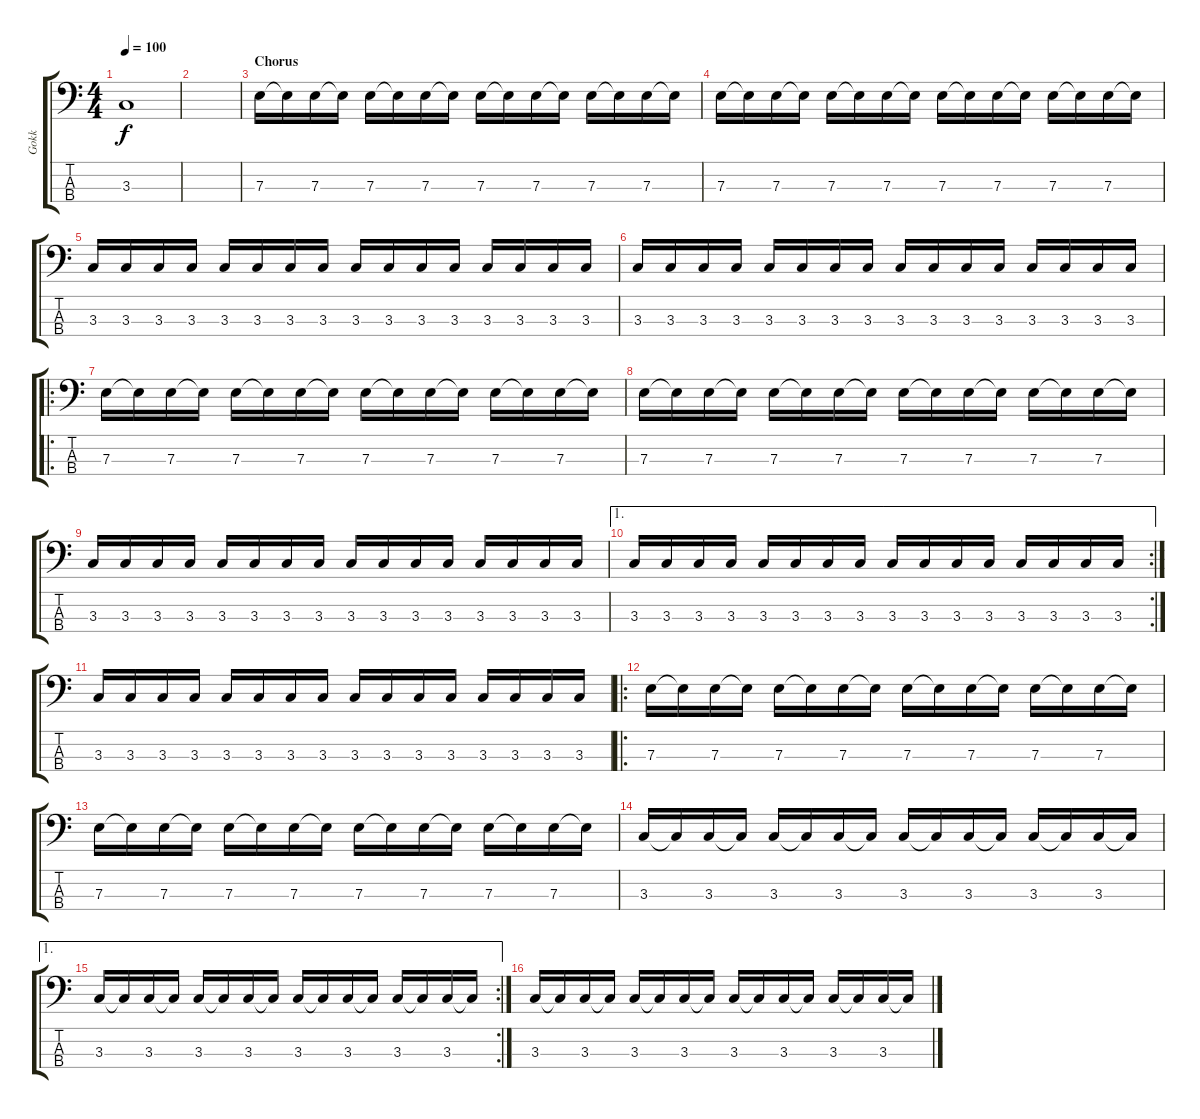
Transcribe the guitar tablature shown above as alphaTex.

\track ("Gokk" "Gokk") {instrument electricbasspick}
\staff {score tabs}
\tuning (G2 D2 A1 E1) {hide}
\ts (4 4)
\tempo 100
\clef f4
\ks c
3.3{t}.1{dy f} |
|
\section ("" "Chorus")
7.3.16 7.3{t}.16 7.3.16 7.3{t}.16 7.3.16 7.3{t}.16 7.3.16 7.3{t}.16 7.3.16 7.3{t}.16 7.3.16 7.3{t}.16 7.3.16 7.3{t}.16 7.3.16 7.3{t}.16 |
7.3.16 7.3{t}.16 7.3.16 7.3{t}.16 7.3.16 7.3{t}.16 7.3.16 7.3{t}.16 7.3.16 7.3{t}.16 7.3.16 7.3{t}.16 7.3.16 7.3{t}.16 7.3.16 7.3{t}.16 |
3.3.16 3.3.16 3.3.16 3.3.16 3.3.16 3.3.16 3.3.16 3.3.16 3.3.16 3.3.16 3.3.16 3.3.16 3.3.16 3.3.16 3.3.16 3.3.16 |
3.3.16 3.3.16 3.3.16 3.3.16 3.3.16 3.3.16 3.3.16 3.3.16 3.3.16 3.3.16 3.3.16 3.3.16 3.3.16 3.3.16 3.3.16 3.3.16 |
\ro
7.3.16 7.3{t}.16 7.3.16 7.3{t}.16 7.3.16 7.3{t}.16 7.3.16 7.3{t}.16 7.3.16 7.3{t}.16 7.3.16 7.3{t}.16 7.3.16 7.3{t}.16 7.3.16 7.3{t}.16 |
7.3.16 7.3{t}.16 7.3.16 7.3{t}.16 7.3.16 7.3{t}.16 7.3.16 7.3{t}.16 7.3.16 7.3{t}.16 7.3.16 7.3{t}.16 7.3.16 7.3{t}.16 7.3.16 7.3{t}.16 |
3.3.16 3.3.16 3.3.16 3.3.16 3.3.16 3.3.16 3.3.16 3.3.16 3.3.16 3.3.16 3.3.16 3.3.16 3.3.16 3.3.16 3.3.16 3.3.16 |
\ae 1
\rc 2
3.3.16 3.3.16 3.3.16 3.3.16 3.3.16 3.3.16 3.3.16 3.3.16 3.3.16 3.3.16 3.3.16 3.3.16 3.3.16 3.3.16 3.3.16 3.3.16 |
3.3.16 3.3.16 3.3.16 3.3.16 3.3.16 3.3.16 3.3.16 3.3.16 3.3.16 3.3.16 3.3.16 3.3.16 3.3.16 3.3.16 3.3.16 3.3.16 |
\ro
7.3.16 7.3{t}.16 7.3.16 7.3{t}.16 7.3.16 7.3{t}.16 7.3.16 7.3{t}.16 7.3.16 7.3{t}.16 7.3.16 7.3{t}.16 7.3.16 7.3{t}.16 7.3.16 7.3{t}.16 |
7.3.16 7.3{t}.16 7.3.16 7.3{t}.16 7.3.16 7.3{t}.16 7.3.16 7.3{t}.16 7.3.16 7.3{t}.16 7.3.16 7.3{t}.16 7.3.16 7.3{t}.16 7.3.16 7.3{t}.16 |
3.3.16 3.3{t}.16 3.3.16 3.3{t}.16 3.3.16 3.3{t}.16 3.3.16 3.3{t}.16 3.3.16 3.3{t}.16 3.3.16 3.3{t}.16 3.3.16 3.3{t}.16 3.3.16 3.3{t}.16 |
\ae 1
\rc 2
3.3.16 3.3{t}.16 3.3.16 3.3{t}.16 3.3.16 3.3{t}.16 3.3.16 3.3{t}.16 3.3.16 3.3{t}.16 3.3.16 3.3{t}.16 3.3.16 3.3{t}.16 3.3.16 3.3{t}.16 |
3.3.16 3.3{t}.16 3.3.16 3.3{t}.16 3.3.16 3.3{t}.16 3.3.16 3.3{t}.16 3.3.16 3.3{t}.16 3.3.16 3.3{t}.16 3.3.16 3.3{t}.16 3.3.16 3.3{t}.16
